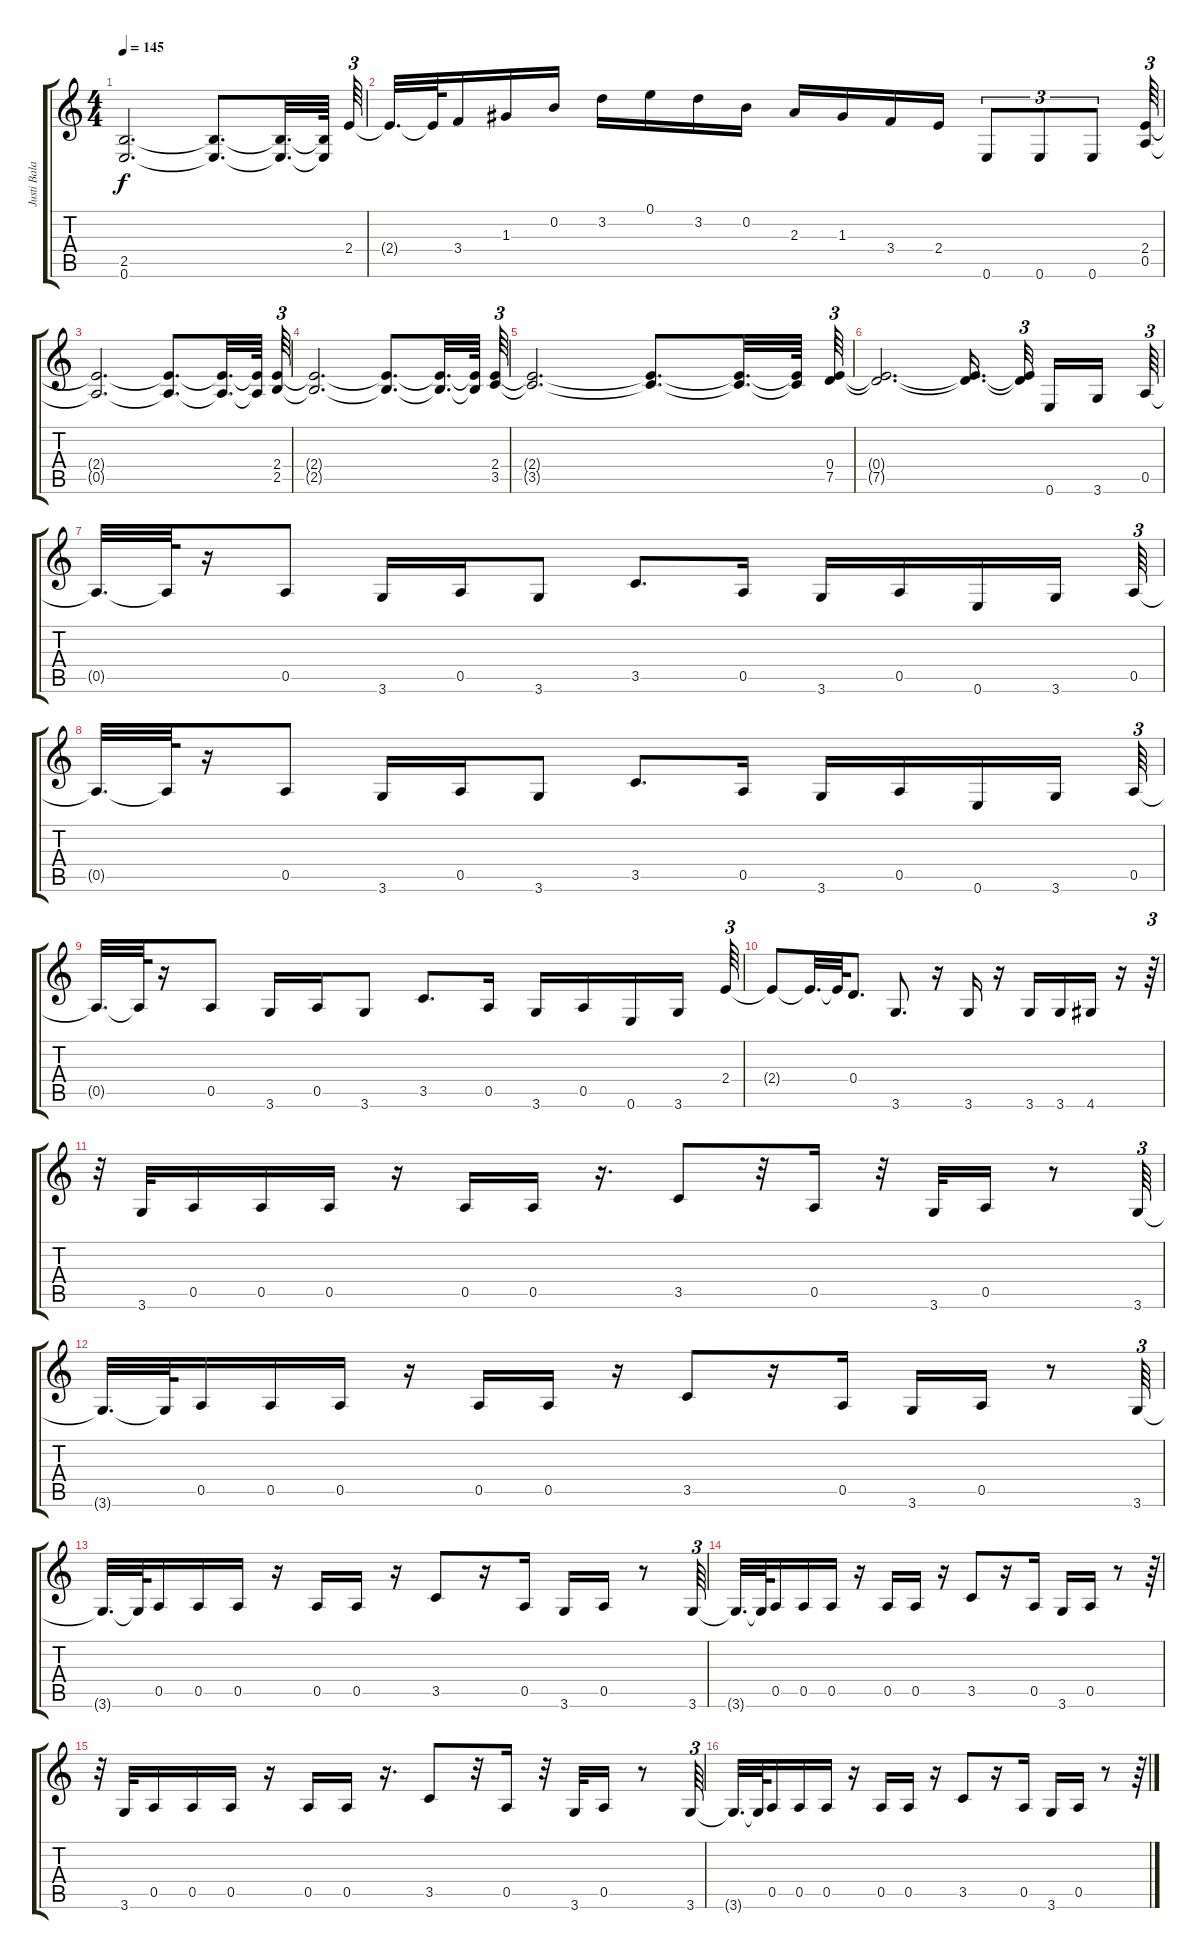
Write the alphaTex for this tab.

\track ("Justi Bala" "Justi Bala") {instrument distortionguitar}
\staff {score tabs}
\tuning (E4 B3 G3 D3 A2 E2) {hide}
\ts (4 4)
\tempo 145
\clef g2
\ks c
(2.5{t} 0.6{t}).2{d dy f} (2.5{t} 0.6{t}).8{d} (2.5{t} 0.6{t}).32{d} (2.5{t} 0.6{t}).64 2.4.64{tu (3 2)} |
2.4{t}.32{d} 2.4{t}.64 3.4.16 1.3.16 0.2.16 3.2.16 0.1.16 3.2.16 0.2.16 2.3.16 1.3.16 3.4.16 2.4.16 0.6.8{tu (3 2)} 0.6.8{tu (3 2)} 0.6.8{tu (3 2)} (2.4 0.5).64{tu (3 2)} |
(2.4{t} 0.5{t}).2{d} (2.4{t} 0.5{t}).8{d} (2.4{t} 0.5{t}).32{d} (2.4{t} 0.5{t}).64 (2.4 2.5).64{tu (3 2)} |
(2.4{t} 2.5{t}).2{d} (2.4{t} 2.5{t}).8{d} (2.4{t} 2.5{t}).32{d} (2.4{t} 2.5{t}).64 (2.4 3.5).64{tu (3 2)} |
(2.4{t} 3.5{t}).2{d} (2.4{t} 3.5{t}).8{d} (2.4{t} 3.5{t}).32{d} (2.4{t} 3.5{t}).64 (0.4 7.5).64{tu (3 2)} |
(0.4{t} 7.5{t}).2{d} (0.4{t} 7.5{t}).16{d beam splitsecondary} (0.4{t} 7.5{t}).32{tu (3 2) beam splitsecondary} 0.6.16 3.6.16{beam splitsecondary} 0.5.64{tu (3 2)} |
0.5{t}.32{d} 0.5{t}.64 r.16 0.5.8 3.6.16 0.5.16 3.6.8 3.5.8{d} 0.5.16 3.6.16 0.5.16 0.6.16 3.6.16 0.5.64{tu (3 2)} |
0.5{t}.32{d} 0.5{t}.64 r.16 0.5.8 3.6.16 0.5.16 3.6.8 3.5.8{d} 0.5.16 3.6.16 0.5.16 0.6.16 3.6.16 0.5.64{tu (3 2)} |
0.5{t}.32{d} 0.5{t}.64 r.16 0.5.8 3.6.16 0.5.16 3.6.8 3.5.8{d} 0.5.16 3.6.16 0.5.16 0.6.16 3.6.16 2.4.64{tu (3 2)} |
2.4{t}.8 2.4{t}.32{d} 2.4{t}.64 0.4.8{d} 3.6.8{d} r.16 3.6.16 r.16 3.6.16 3.6.16 4.6.16 r.16 r.64{tu (3 2)} |
r.32{tu (3 2)} 3.6.32 0.5.16 0.5.16 0.5.16 r.16 0.5.16 0.5.16 r.16{d} 3.5.8 r.32 0.5.16 r.32 3.6.32 0.5.16 r.8 3.6.64{tu (3 2)} |
3.6{t}.32{d} 3.6{t}.64 0.5.16 0.5.16 0.5.16 r.16 0.5.16 0.5.16 r.16 3.5.8 r.16 0.5.16 3.6.16 0.5.16 r.8 3.6.64{tu (3 2)} |
3.6{t}.32{d} 3.6{t}.64 0.5.16 0.5.16 0.5.16 r.16 0.5.16 0.5.16 r.16 3.5.8 r.16 0.5.16 3.6.16 0.5.16 r.8 3.6.64{tu (3 2)} |
3.6{t}.32{d} 3.6{t}.64 0.5.16 0.5.16 0.5.16 r.16 0.5.16 0.5.16 r.16 3.5.8 r.16 0.5.16 3.6.16 0.5.16 r.8 r.64{tu (3 2)} |
r.32{tu (3 2)} 3.6.32 0.5.16 0.5.16 0.5.16 r.16 0.5.16 0.5.16 r.16{d} 3.5.8 r.32 0.5.16 r.32 3.6.32 0.5.16 r.8 3.6.64{tu (3 2)} |
3.6{t}.32{d} 3.6{t}.64 0.5.16 0.5.16 0.5.16 r.16 0.5.16 0.5.16 r.16 3.5.8 r.16 0.5.16 3.6.16 0.5.16 r.8 r.64{tu (3 2)}
